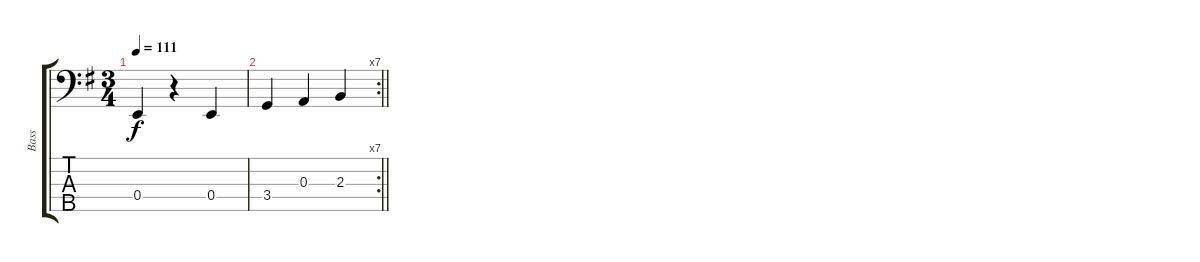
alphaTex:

\track ("Bass" "Bass") {instrument electricbassfinger}
\staff {score tabs}
\tuning (G2 D2 A1 E1 B0) {hide}
\ts (3 4)
\tempo 111
\clef f4
\ks eminor
0.4.4{dy f} r.4 0.4.4 |
\rc 7
\barLineRight lightlight
3.4.4 0.3.4 2.3.4
